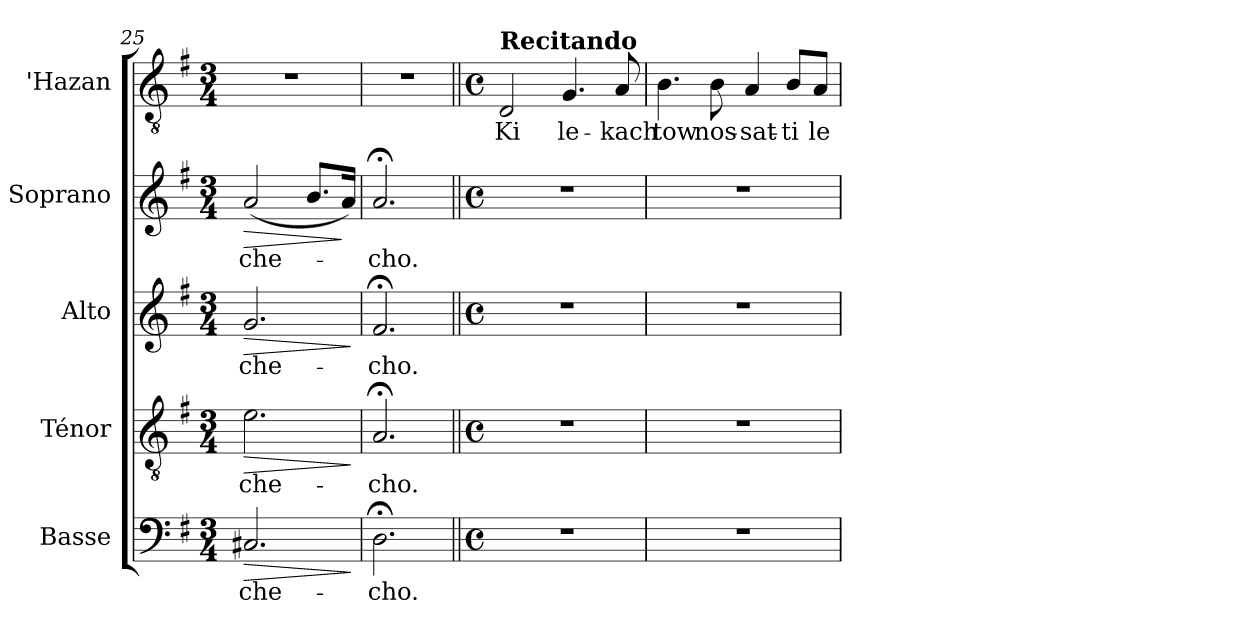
**kern	**text	**dynam	**kern	**text	**dynam	**kern	**text	**dynam	**kern	**text	**dynam	**kern	**text
*part5	*part5	*part5	*part4	*part4	*part4	*part3	*part3	*part3	*part2	*part2	*part2	*part1	*part1
*staff5	*staff5	*staff5	*staff4	*staff4	*staff4	*staff3	*staff3	*staff3	*staff2	*staff2	*staff2	*staff1	*staff1
*I"Basse	*	*	*I"Ténor	*	*	*I"Alto	*	*	*I"Soprano	*	*	*I"'Hazan	*
*I'B.	*	*	*I'T.	*	*	*I'A.	*	*	*I'S.	*	*	*I''H.	*
*clefF4	*	*	*clefGv2	*	*	*clefG2	*	*	*clefG2	*	*	*clefGv2	*
*	*	*	*ITrd7c12	*	*	*	*	*	*	*	*	*ITrd7c12	*
*k[f#]	*	*	*k[f#]	*	*	*k[f#]	*	*	*k[f#]	*	*	*k[f#]	*
*G:	*	*	*G:	*	*	*G:	*	*	*G:	*	*	*G:	*
*M3/4	*	*	*M3/4	*	*	*M3/4	*	*	*M3/4	*	*	*M3/4	*
=25	=25	=25	=25	=25	=25	=25	=25	=25	=25	=25	=25	=25	=25
!	!LO:LY:b:color=#000000	!LO:HP:b	!	!	!	!	!	!	!	!	!	!	!
!	!	!	!	!LO:LY:b:color=#000000	!LO:HP:b	!	!	!	!	!	!	!	!
!	!	!	!	!	!	!	!LO:LY:b:color=#000000	!LO:HP:b	!	!	!	!	!
!	!	!	!	!	!	!	!	!	!	!LO:LY:b:color=#000000	!LO:HP:b	!LO:N:vis=1	!
2.C#Xi/	-che-	>	2.Ei\	-che-	>	2.gi/	-che-	>	(2ai/	-che-	>	2.r	.
.	.	.	.	.	.	.	.	.	8.bi/L	.	.	.	.
.	.	.	.	.	.	.	.	.	16ai/Jk)	.	]	.	.
.	.	]	.	.	]	.	.	]	.	.	.	.	.
=26	=26	=26	=26	=26	=26	=26	=26	=26	=26	=26	=26	=26	=26
!	!LO:LY:b:color=#000000	!	!	!	!	!	!	!	!	!	!	!	!
!	!	!	!	!LO:LY:b:color=#000000	!	!	!	!	!	!	!	!	!
!	!	!	!	!	!	!	!LO:LY:b:color=#000000	!	!	!	!	!	!
!	!	!	!	!	!	!	!	!	!	!LO:LY:b:color=#000000	!	!LO:N:vis=1	!
2.D;i\	-cho.	.	2.AA;i/	-cho.	.	2.f#;i/	-cho.	.	2.a;i/	-cho.	.	2.r	.
!!LO:PB:g=z
=27||	=27||	=27||	=27||	=27||	=27||	=27||	=27||	=27||	=27||	=27||	=27||	=27||	=27||
*M4/4	*	*	*M4/4	*	*	*M4/4	*	*	*M4/4	*	*	*M4/4	*
*met(c)	*	*	*met(c)	*	*	*met(c)	*	*	*met(c)	*	*	*met(c)	*
!	!	!	!	!	!	!	!	!	!	!	!	!LO:TX:a:B:t=Recitando	!
!	!	!	!	!	!	!	!	!	!	!	!	!	!LO:LY:b:color=#000000
1r	.	.	1r	.	.	1r	.	.	1r	.	.	2DDi/	Ki
!	!	!	!	!	!	!	!	!	!	!	!	!	!LO:LY:b:color=#000000
.	.	.	.	.	.	.	.	.	.	.	.	4.GGi/	le-
!	!	!	!	!	!	!	!	!	!	!	!	!	!LO:LY:b:color=#000000
.	.	.	.	.	.	.	.	.	.	.	.	8AAi/	-kach
=28	=28	=28	=28	=28	=28	=28	=28	=28	=28	=28	=28	=28	=28
!	!	!	!	!	!	!	!	!	!	!	!	!	!LO:LY:b:color=#000000
1r	.	.	1r	.	.	1r	.	.	1r	.	.	4.BBi\	tow
!	!	!	!	!	!	!	!	!	!	!	!	!	!LO:LY:b:color=#000000
.	.	.	.	.	.	.	.	.	.	.	.	8BBi\	nos-
!	!	!	!	!	!	!	!	!	!	!	!	!	!LO:LY:b:color=#000000
.	.	.	.	.	.	.	.	.	.	.	.	4AAi/	-sat-
!	!	!	!	!	!	!	!	!	!	!	!	!	!LO:LY:b:color=#000000
.	.	.	.	.	.	.	.	.	.	.	.	8BBi/L	-ti
!	!	!	!	!	!	!	!	!	!	!	!	!	!LO:LY:b:color=#000000
.	.	.	.	.	.	.	.	.	.	.	.	8AAi/J	le-
=	=	=	=	=	=	=	=	=	=	=	=	=	=
*-	*-	*-	*-	*-	*-	*-	*-	*-	*-	*-	*-	*-	*-
